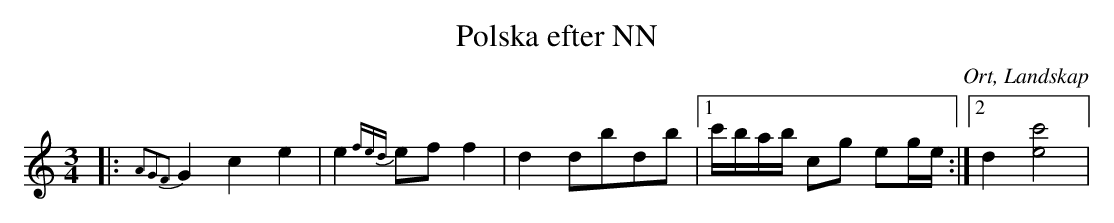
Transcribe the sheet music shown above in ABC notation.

X:1
T:Polska efter NN
O:Ort, Landskap
M:3/4
L:1/8
K:C
|:{A2G2F2}G2 c2 e2|e2 {fed}ef f2|d2 dbdb|1 c'/b/a/b/ cg eg/e/:|2 d2 [e4c'4]|
